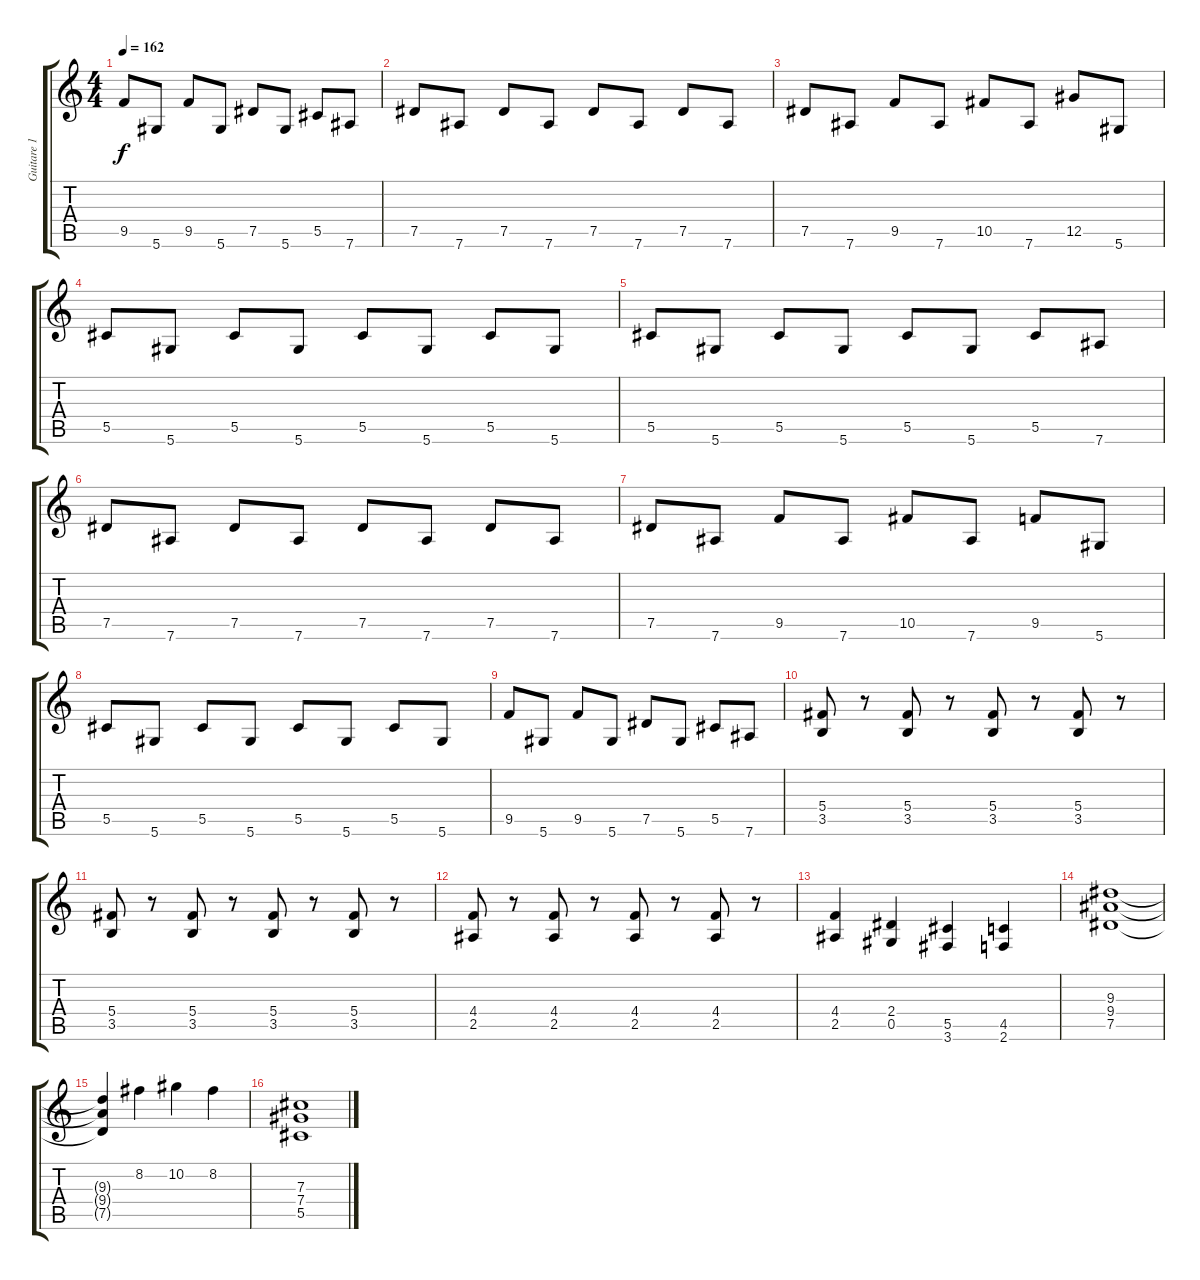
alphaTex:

\track ("Guitare 1" "Guitare 1") {instrument overdrivenguitar}
\staff {score tabs}
\tuning (Eb4 Bb3 Gb3 Db3 Ab2 Eb2) {hide}
\ts (4 4)
\tempo 162
\clef g2
\ks c
9.5.8{dy f} 5.6.8 9.5.8 5.6.8 7.5.8 5.6.8 5.5.8 7.6.8 |
7.5.8 7.6.8 7.5.8 7.6.8 7.5.8 7.6.8 7.5.8 7.6.8 |
7.5.8 7.6.8 9.5.8 7.6.8 10.5.8 7.6.8 12.5.8 5.6.8 |
5.5.8 5.6.8 5.5.8 5.6.8 5.5.8 5.6.8 5.5.8 5.6.8 |
5.5.8 5.6.8 5.5.8 5.6.8 5.5.8 5.6.8 5.5.8 7.6.8 |
7.5.8 7.6.8 7.5.8 7.6.8 7.5.8 7.6.8 7.5.8 7.6.8 |
7.5.8 7.6.8 9.5.8 7.6.8 10.5.8 7.6.8 9.5.8 5.6.8 |
5.5.8 5.6.8 5.5.8 5.6.8 5.5.8 5.6.8 5.5.8 5.6.8 |
9.5.8 5.6.8 9.5.8 5.6.8 7.5.8 5.6.8 5.5.8 7.6.8 |
(5.4 3.5).8 r.8 (5.4 3.5).8 r.8 (5.4 3.5).8 r.8 (5.4 3.5).8 r.8 |
(5.4 3.5).8 r.8 (5.4 3.5).8 r.8 (5.4 3.5).8 r.8 (5.4 3.5).8 r.8 |
(4.4 2.5).8 r.8 (4.4 2.5).8 r.8 (4.4 2.5).8 r.8 (4.4 2.5).8 r.8 |
(4.4 2.5).4 (2.4 0.5).4 (5.5 3.6).4 (4.5 2.6).4 |
(9.3 9.4 7.5).1 |
(9.3{t} 9.4{t} 7.5{t}).4 8.2.4 10.2.4 8.2.4 |
(7.3 7.4 5.5).1
